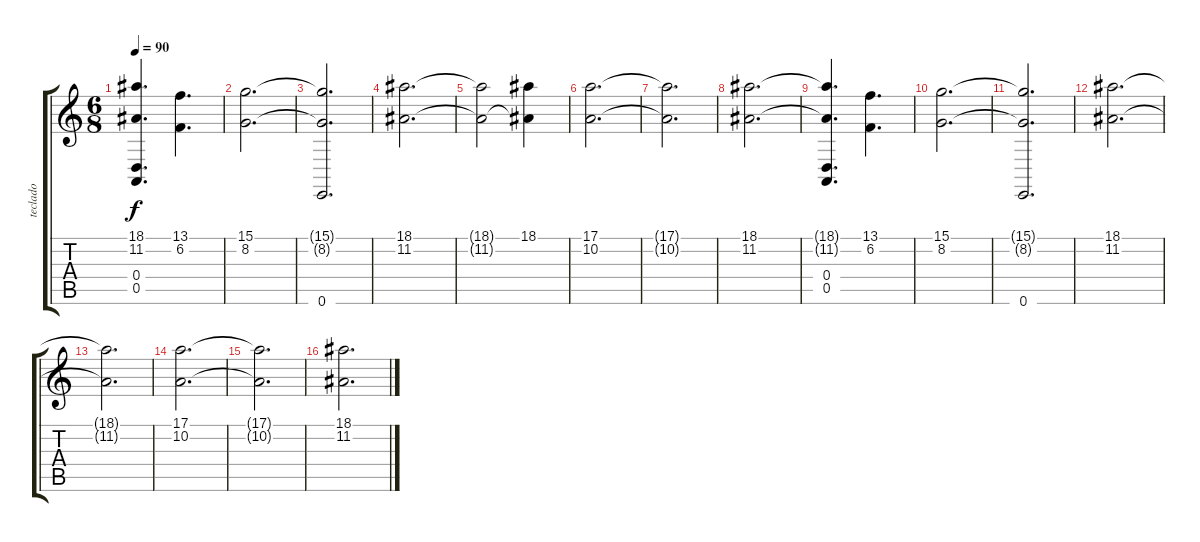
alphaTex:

\track ("teclado" "teclado") {instrument acousticgrandpiano}
\staff {score tabs}
\tuning (E4 B3 G3 D3 A2 E2) {hide}
\ts (6 8)
\tempo 90
\clef g2
\ks c
(18.1{t} 11.2{t} 0.4 0.5).4{d dy f} (13.1 6.2).4{d} |
(15.1 8.2).2{d} |
(15.1{t} 8.2{t} 0.6).2{d} |
(18.1 11.2).2{d} |
(18.1{t} 11.2{t}).2 (18.1 11.2{t}).4 |
(17.1 10.2).2{d} |
(17.1{t} 10.2{t}).2{d} |
(18.1 11.2).2{d} |
(18.1{t} 11.2{t} 0.4 0.5).4{d} (13.1 6.2).4{d} |
(15.1 8.2).2{d} |
(15.1{t} 8.2{t} 0.6).2{d} |
(18.1 11.2).2{d} |
(18.1{t} 11.2{t}).2{d} |
(17.1 10.2).2{d} |
(17.1{t} 10.2{t}).2{d} |
(18.1 11.2).2{d}
